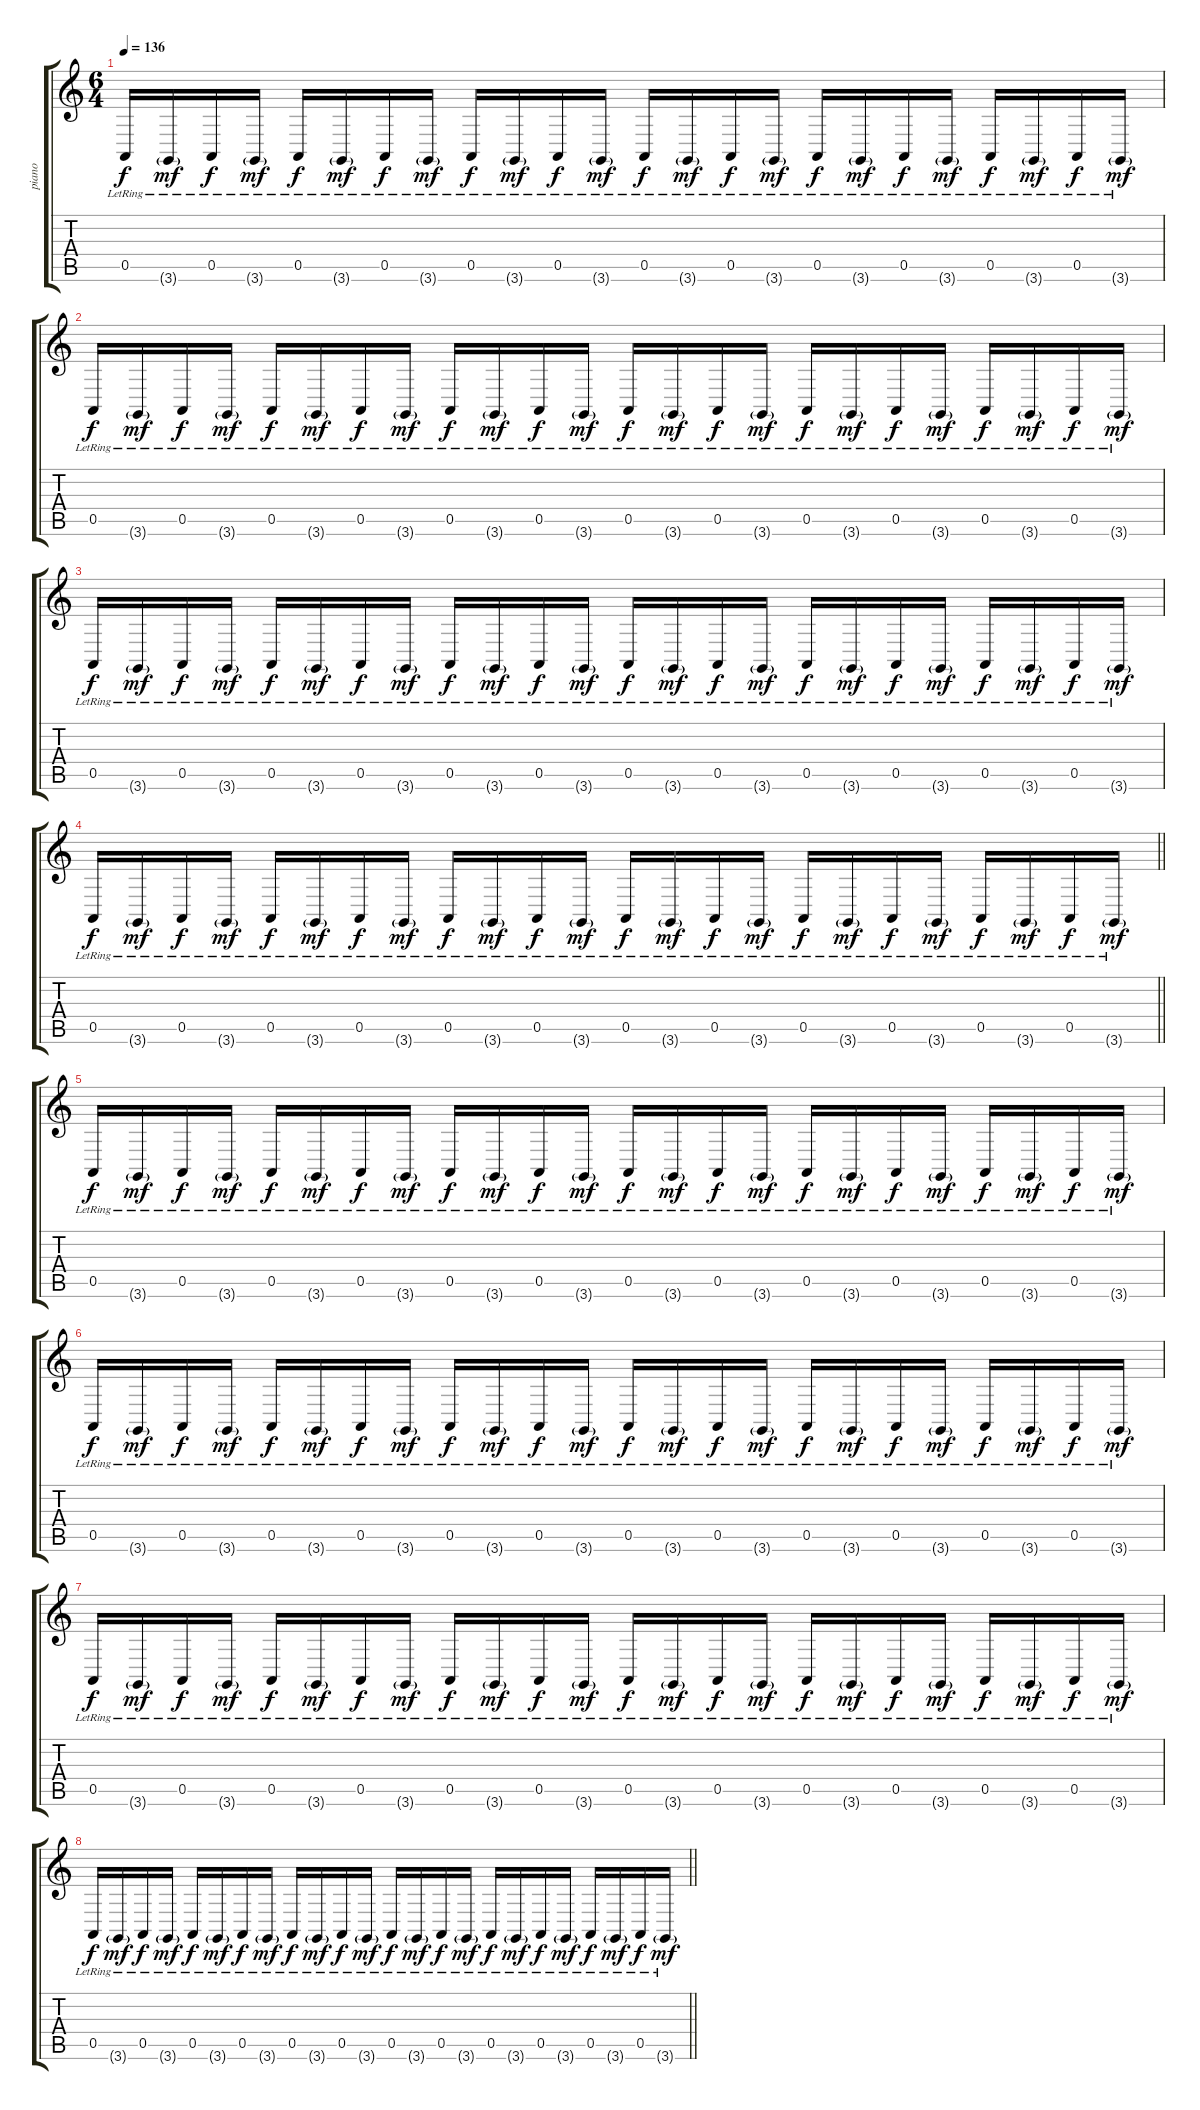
\track ("piano" "piano") {instrument acousticgrandpiano}
\staff {score tabs}
\tuning (E4 B3 G3 D3 A2 E2) {hide}
\ts (6 4)
\tempo 136
\clef g2
\ks c
0.5{lr}.16{dy f instrument acousticgrandpiano} 3.6{g lr}.16{dy mf} 0.5{lr}.16{dy f} 3.6{g lr}.16{dy mf} 0.5{lr}.16{dy f} 3.6{g lr}.16{dy mf} 0.5{lr}.16{dy f} 3.6{g lr}.16{dy mf} 0.5{lr}.16{dy f} 3.6{g lr}.16{dy mf} 0.5{lr}.16{dy f} 3.6{g lr}.16{dy mf} 0.5{lr}.16{dy f} 3.6{g lr}.16{dy mf} 0.5{lr}.16{dy f} 3.6{g lr}.16{dy mf} 0.5{lr}.16{dy f} 3.6{g lr}.16{dy mf} 0.5{lr}.16{dy f} 3.6{g lr}.16{dy mf} 0.5{lr}.16{dy f} 3.6{g lr}.16{dy mf} 0.5{lr}.16{dy f} 3.6{g lr}.16{dy mf} |
0.5{lr}.16{dy f} 3.6{g lr}.16{dy mf} 0.5{lr}.16{dy f} 3.6{g lr}.16{dy mf} 0.5{lr}.16{dy f} 3.6{g lr}.16{dy mf} 0.5{lr}.16{dy f} 3.6{g lr}.16{dy mf} 0.5{lr}.16{dy f} 3.6{g lr}.16{dy mf} 0.5{lr}.16{dy f} 3.6{g lr}.16{dy mf} 0.5{lr}.16{dy f} 3.6{g lr}.16{dy mf} 0.5{lr}.16{dy f} 3.6{g lr}.16{dy mf} 0.5{lr}.16{dy f} 3.6{g lr}.16{dy mf} 0.5{lr}.16{dy f} 3.6{g lr}.16{dy mf} 0.5{lr}.16{dy f} 3.6{g lr}.16{dy mf} 0.5{lr}.16{dy f} 3.6{g lr}.16{dy mf} |
0.5{lr}.16{dy f} 3.6{g lr}.16{dy mf} 0.5{lr}.16{dy f} 3.6{g lr}.16{dy mf} 0.5{lr}.16{dy f} 3.6{g lr}.16{dy mf} 0.5{lr}.16{dy f} 3.6{g lr}.16{dy mf} 0.5{lr}.16{dy f} 3.6{g lr}.16{dy mf} 0.5{lr}.16{dy f} 3.6{g lr}.16{dy mf} 0.5{lr}.16{dy f} 3.6{g lr}.16{dy mf} 0.5{lr}.16{dy f} 3.6{g lr}.16{dy mf} 0.5{lr}.16{dy f} 3.6{g lr}.16{dy mf} 0.5{lr}.16{dy f} 3.6{g lr}.16{dy mf} 0.5{lr}.16{dy f} 3.6{g lr}.16{dy mf} 0.5{lr}.16{dy f} 3.6{g lr}.16{dy mf} |
\barLineRight lightlight
0.5{lr}.16{dy f} 3.6{g lr}.16{dy mf} 0.5{lr}.16{dy f} 3.6{g lr}.16{dy mf} 0.5{lr}.16{dy f} 3.6{g lr}.16{dy mf} 0.5{lr}.16{dy f} 3.6{g lr}.16{dy mf} 0.5{lr}.16{dy f} 3.6{g lr}.16{dy mf} 0.5{lr}.16{dy f} 3.6{g lr}.16{dy mf} 0.5{lr}.16{dy f} 3.6{g lr}.16{dy mf} 0.5{lr}.16{dy f} 3.6{g lr}.16{dy mf} 0.5{lr}.16{dy f} 3.6{g lr}.16{dy mf} 0.5{lr}.16{dy f} 3.6{g lr}.16{dy mf} 0.5{lr}.16{dy f} 3.6{g lr}.16{dy mf} 0.5{lr}.16{dy f} 3.6{g lr}.16{dy mf} |
0.5{lr}.16{dy f} 3.6{g lr}.16{dy mf} 0.5{lr}.16{dy f} 3.6{g lr}.16{dy mf} 0.5{lr}.16{dy f} 3.6{g lr}.16{dy mf} 0.5{lr}.16{dy f} 3.6{g lr}.16{dy mf} 0.5{lr}.16{dy f} 3.6{g lr}.16{dy mf} 0.5{lr}.16{dy f} 3.6{g lr}.16{dy mf} 0.5{lr}.16{dy f} 3.6{g lr}.16{dy mf} 0.5{lr}.16{dy f} 3.6{g lr}.16{dy mf} 0.5{lr}.16{dy f} 3.6{g lr}.16{dy mf} 0.5{lr}.16{dy f} 3.6{g lr}.16{dy mf} 0.5{lr}.16{dy f} 3.6{g lr}.16{dy mf} 0.5{lr}.16{dy f} 3.6{g lr}.16{dy mf} |
0.5{lr}.16{dy f} 3.6{g lr}.16{dy mf} 0.5{lr}.16{dy f} 3.6{g lr}.16{dy mf} 0.5{lr}.16{dy f} 3.6{g lr}.16{dy mf} 0.5{lr}.16{dy f} 3.6{g lr}.16{dy mf} 0.5{lr}.16{dy f} 3.6{g lr}.16{dy mf} 0.5{lr}.16{dy f} 3.6{g lr}.16{dy mf} 0.5{lr}.16{dy f} 3.6{g lr}.16{dy mf} 0.5{lr}.16{dy f} 3.6{g lr}.16{dy mf} 0.5{lr}.16{dy f} 3.6{g lr}.16{dy mf} 0.5{lr}.16{dy f} 3.6{g lr}.16{dy mf} 0.5{lr}.16{dy f} 3.6{g lr}.16{dy mf} 0.5{lr}.16{dy f} 3.6{g lr}.16{dy mf} |
0.5{lr}.16{dy f} 3.6{g lr}.16{dy mf} 0.5{lr}.16{dy f} 3.6{g lr}.16{dy mf} 0.5{lr}.16{dy f} 3.6{g lr}.16{dy mf} 0.5{lr}.16{dy f} 3.6{g lr}.16{dy mf} 0.5{lr}.16{dy f} 3.6{g lr}.16{dy mf} 0.5{lr}.16{dy f} 3.6{g lr}.16{dy mf} 0.5{lr}.16{dy f} 3.6{g lr}.16{dy mf} 0.5{lr}.16{dy f} 3.6{g lr}.16{dy mf} 0.5{lr}.16{dy f} 3.6{g lr}.16{dy mf} 0.5{lr}.16{dy f} 3.6{g lr}.16{dy mf} 0.5{lr}.16{dy f} 3.6{g lr}.16{dy mf} 0.5{lr}.16{dy f} 3.6{g lr}.16{dy mf} |
\barLineRight lightlight
0.5{lr}.16{dy f} 3.6{g lr}.16{dy mf} 0.5{lr}.16{dy f} 3.6{g lr}.16{dy mf} 0.5{lr}.16{dy f} 3.6{g lr}.16{dy mf} 0.5{lr}.16{dy f} 3.6{g lr}.16{dy mf} 0.5{lr}.16{dy f} 3.6{g lr}.16{dy mf} 0.5{lr}.16{dy f} 3.6{g lr}.16{dy mf} 0.5{lr}.16{dy f} 3.6{g lr}.16{dy mf} 0.5{lr}.16{dy f} 3.6{g lr}.16{dy mf} 0.5{lr}.16{dy f} 3.6{g lr}.16{dy mf} 0.5{lr}.16{dy f} 3.6{g lr}.16{dy mf} 0.5{lr}.16{dy f} 3.6{g lr}.16{dy mf} 0.5{lr}.16{dy f} 3.6{g lr}.16{dy mf}
